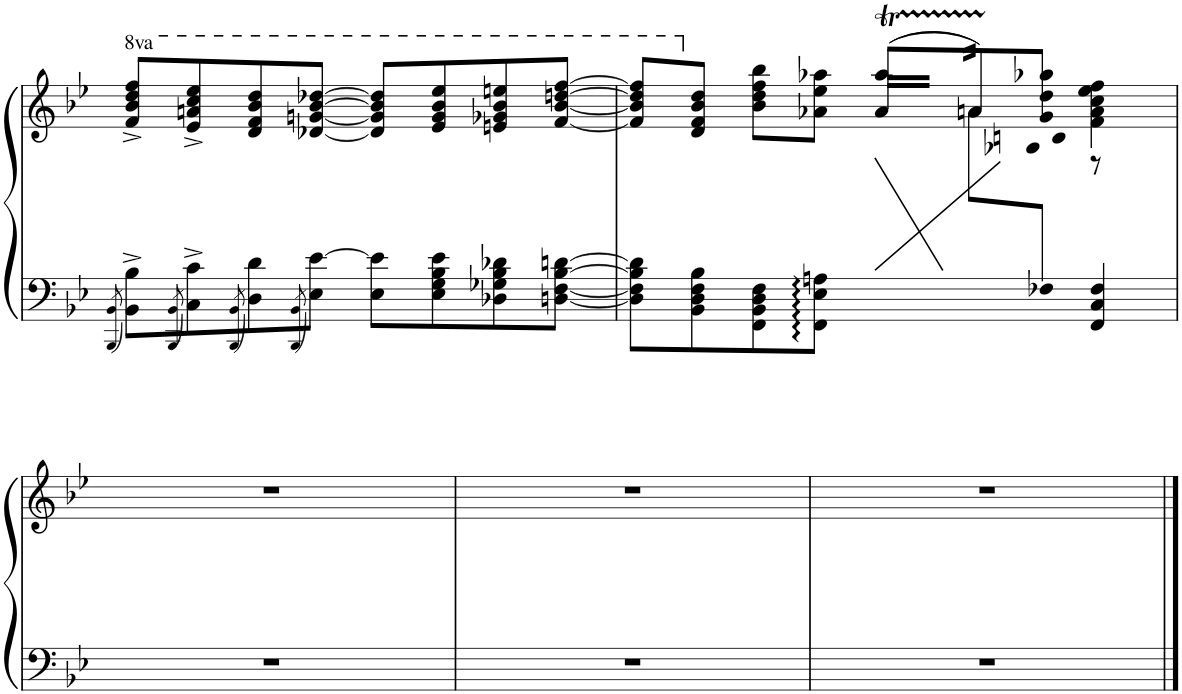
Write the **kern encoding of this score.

**kern	**kern
*part1	*part1
*staff2	*staff1
*I"Piano	*
*I'Pno	*
*clefF4	*clefG2
*k[b-e-]	*k[b-e-]
=1	=1
8qBBB-/ 8qBB-/	.
*	*8va
8BB-\^ 8B-\^L	8ff/^ 8bb-/^ 8ddd/^ 8fff/^L
8qBBB-/ 8qBB-/	.
8C\^ 8c\^	8ee-/^ 8aan/^ 8ccc/^ 8eee-/^
8qBBB-/ 8qBB-/	.
8D\ 8d\	8dd/ 8ff/ 8bb-/ 8ddd/
8qBBB-/ 8qBB-/	.
8E-\ [8e-\J	[8dd-X/ [8ggn/ [8bb-/ [8ddd-X/J
8E-\ 8e-\]L	8dd-/] 8gg/] 8bb-/] 8ddd-/]L
8E-\ 8G\ 8B-\ 8e-\	8ee-/ 8gg/ 8bb-/ 8eee-/
8D-X\ 8G-X\ 8B-\ 8d-X\	8een/ 8gg-X/ 8bb-/ 8eeen/
[8Dn\ [8F\ [8B-\ [8dn\J	[8ff/ [8bb-/ [8dddn/ [8fff/J
=2	=2
*	*^
*	*	*^
8D\] 8F\] 8B-\] 8d\]L	8ff/] 8bb-/] 8ddd/] 8fff/]L	2ryy	8ryy
*	*	*v	*v
8BB-\ 8D\ 8F\ 8B-\	8dd/ 8ff/ 8bb-/ 8ddd/J	.
*	*X8va	*
8FF\ 8BB-\ 8D\ 8F\	8b-\ 8dd\ 8ff\ 8bb-\L	.
8FF\: 8E-\: 8An\:J	8a-X\ 8ee-\ 8aa-X\J	.
8ryy	((8a-/T 8aa-/TL	16a-LL
.	.	16a-JJ
*	*	*^
*	*tremolo	*	*
8ryy	8an/))	4ryy	32a\LLL
.	.	.	32a\
.	.	.	32a\
.	.	.	32a\
*	*Xtremolo	*	*
8G-X/J	8g-X/ 8an/ 8cc/ 8ee-/ 8gg-X/J	.	4ryy
[8FF/ [8C/ [8F/	[8f\ [8a\ [8cc\ [8ee-\ [8ff\	8r	.
*	*v	*v	*v
!!LO:LB:g=z
=3	=3
1r	1r
8FF/] 8C/] 8F/]	8f\] 8a\] 8cc\] 8ee-\] 8ff\]
=4	=4
1r	1r
=5	=5
1r	1r
==	==
*-	*-
